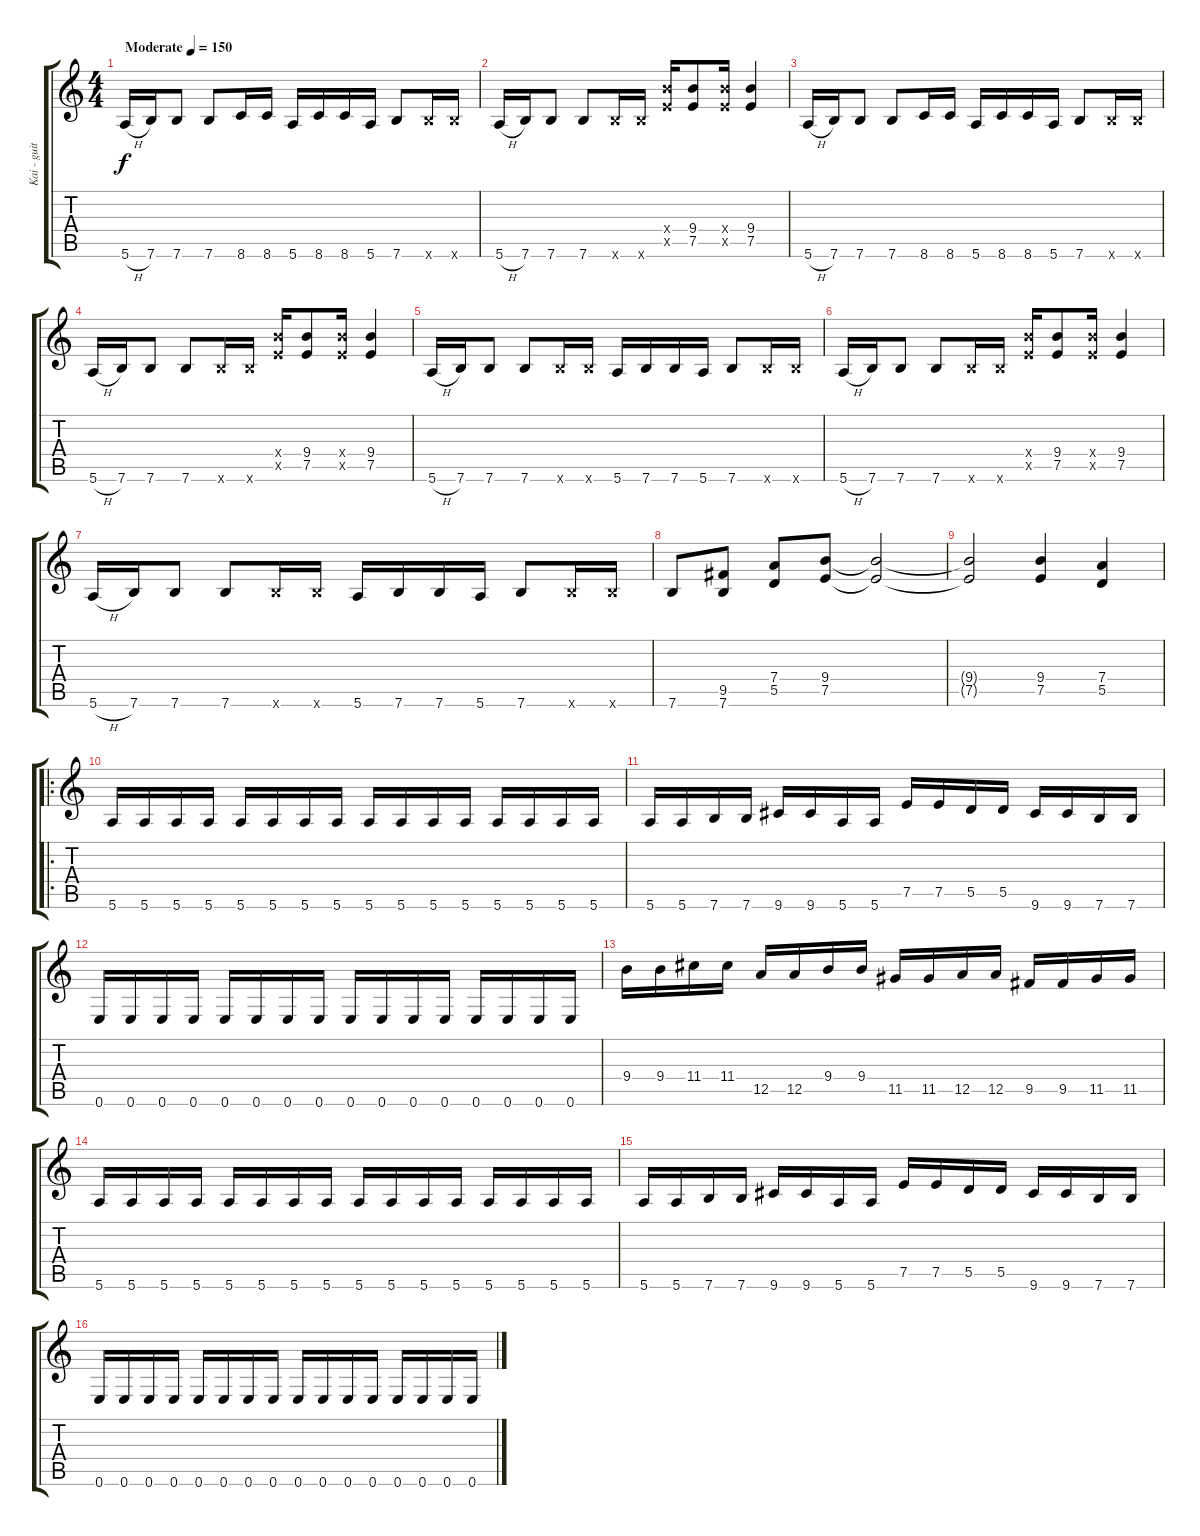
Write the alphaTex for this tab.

\track ("Kai - guitare 1" "Kai - guit") {instrument distortionguitar}
\staff {score tabs}
\tuning (E4 B3 G3 D3 A2 E2) {hide}
\ts (4 4)
\tempo (150 "Moderate")
\clef g2
\ks c
5.6{h}.16{dy f instrument distortionguitar} 7.6.16 7.6.8 7.6.8 8.6.16 8.6.16 5.6.16 8.6.16 8.6.16 5.6.16 7.6.8 7.6{x}.16 7.6{x}.16 |
5.6{h}.16 7.6.16 7.6.8 7.6.8 7.6{x}.16 7.6{x}.16 (9.4{x} 7.5{x}).16 (9.4 7.5).8 (9.4{x} 7.5{x}).16 (9.4 7.5).4 |
5.6{h}.16 7.6.16 7.6.8 7.6.8 8.6.16 8.6.16 5.6.16 8.6.16 8.6.16 5.6.16 7.6.8 7.6{x}.16 7.6{x}.16 |
5.6{h}.16 7.6.16 7.6.8 7.6.8 7.6{x}.16 7.6{x}.16 (9.4{x} 7.5{x}).16 (9.4 7.5).8 (9.4{x} 7.5{x}).16 (9.4 7.5).4 |
5.6{h}.16 7.6.16 7.6.8 7.6.8 7.6{x}.16 7.6{x}.16 5.6.16 7.6.16 7.6.16 5.6.16 7.6.8 7.6{x}.16 7.6{x}.16 |
5.6{h}.16 7.6.16 7.6.8 7.6.8 7.6{x}.16 7.6{x}.16 (9.4{x} 7.5{x}).16 (9.4 7.5).8 (9.4{x} 7.5{x}).16 (9.4 7.5).4 |
5.6{h}.16 7.6.16 7.6.8 7.6.8 7.6{x}.16 7.6{x}.16 5.6.16 7.6.16 7.6.16 5.6.16 7.6.8 7.6{x}.16 7.6{x}.16 |
7.6.8 (9.5 7.6).8 (7.4 5.5).8 (9.4 7.5).8 (9.4{t} 7.5{t}).2 |
(9.4{t} 7.5{t}).2 (9.4 7.5).4 (7.4 5.5).4 |
\ro
5.6.16 5.6.16 5.6.16 5.6.16 5.6.16 5.6.16 5.6.16 5.6.16 5.6.16 5.6.16 5.6.16 5.6.16 5.6.16 5.6.16 5.6.16 5.6.16 |
5.6.16 5.6.16 7.6.16 7.6.16 9.6.16 9.6.16 5.6.16 5.6.16 7.5.16 7.5.16 5.5.16 5.5.16 9.6.16 9.6.16 7.6.16 7.6.16 |
0.6.16 0.6.16 0.6.16 0.6.16 0.6.16 0.6.16 0.6.16 0.6.16 0.6.16 0.6.16 0.6.16 0.6.16 0.6.16 0.6.16 0.6.16 0.6.16 |
9.4.16 9.4.16 11.4.16 11.4.16 12.5.16 12.5.16 9.4.16 9.4.16 11.5.16 11.5.16 12.5.16 12.5.16 9.5.16 9.5.16 11.5.16 11.5.16 |
5.6.16 5.6.16 5.6.16 5.6.16 5.6.16 5.6.16 5.6.16 5.6.16 5.6.16 5.6.16 5.6.16 5.6.16 5.6.16 5.6.16 5.6.16 5.6.16 |
5.6.16 5.6.16 7.6.16 7.6.16 9.6.16 9.6.16 5.6.16 5.6.16 7.5.16 7.5.16 5.5.16 5.5.16 9.6.16 9.6.16 7.6.16 7.6.16 |
0.6.16 0.6.16 0.6.16 0.6.16 0.6.16 0.6.16 0.6.16 0.6.16 0.6.16 0.6.16 0.6.16 0.6.16 0.6.16 0.6.16 0.6.16 0.6.16
